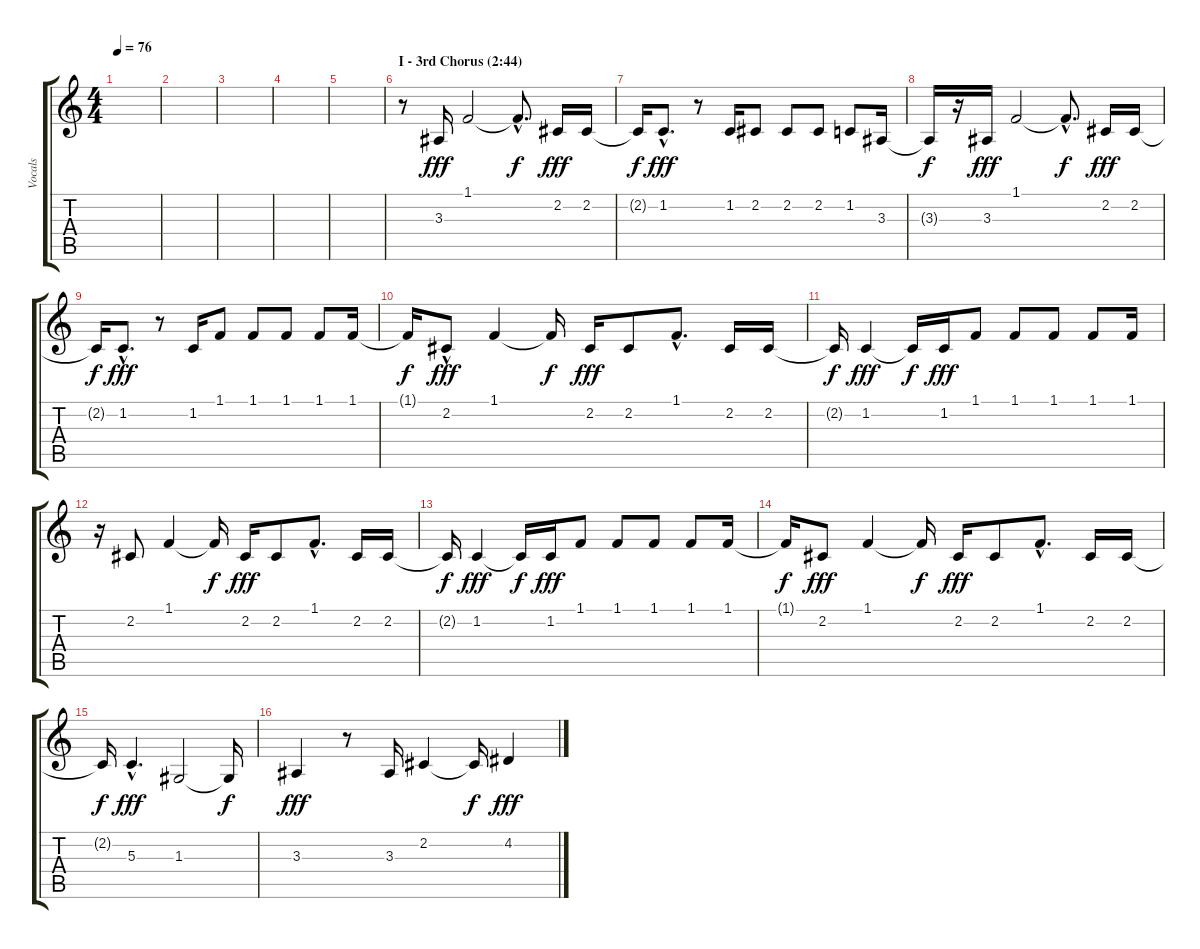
\track ("Vocals" "Vocals") {instrument cello}
\staff {score tabs}
\tuning (E4 B3 G3 D3 A2 E2) {hide}
\ts (4 4)
\tempo 76
\clef g2
\ks c
|
|
|
|
|
\section ("" "I - 3rd Chorus (2:44)")
r.8 3.3.16{dy fff} 1.1.2 1.1{hac t}.8{d dy f} 2.2.16{dy fff} 2.2.16 |
2.2{t}.16{dy f} 1.2{hac}.8{d dy fff} r.8 1.2.16 2.2.8 2.2.8 2.2.8 1.2.8 3.3.16 |
3.3{t}.16{dy f} r.16 3.3.16{dy fff} 1.1.2 1.1{hac t}.8{d dy f} 2.2.16{dy fff} 2.2.16 |
2.2{t}.16{dy f} 1.2{hac}.8{d dy fff} r.8 1.2.16 1.1.8 1.1.8 1.1.8 1.1.8 1.1.16 |
1.1{t}.16{dy f} 2.2{hac}.8{dy fff} 1.1.4 1.1{t}.16{dy f} 2.2.16{dy fff} 2.2.8 1.1{hac}.8{d} 2.2.16 2.2.16 |
2.2{t}.16{dy f} 1.2.4{dy fff} 1.2{t}.16{dy f} 1.2.16{dy fff} 1.1.8 1.1.8 1.1.8 1.1.8 1.1.16 |
r.16 2.2.8 1.1.4 1.1{t}.16{dy f} 2.2.16{dy fff} 2.2.8 1.1{hac}.8{d} 2.2.16 2.2.16 |
2.2{t}.16{dy f} 1.2.4{dy fff} 1.2{t}.16{dy f} 1.2.16{dy fff} 1.1.8 1.1.8 1.1.8 1.1.8 1.1.16 |
1.1{t}.16{dy f} 2.2.8{dy fff} 1.1.4 1.1{t}.16{dy f} 2.2.16{dy fff} 2.2.8 1.1{hac}.8{d} 2.2.16 2.2.16 |
2.2{t}.16{dy f} 5.3{hac}.4{d dy fff} 1.3.2 1.3{t}.16{dy f} |
3.3.4{dy fff} r.8 3.3.16 2.2.4 2.2{t}.16{dy f} 4.2.4{dy fff}
